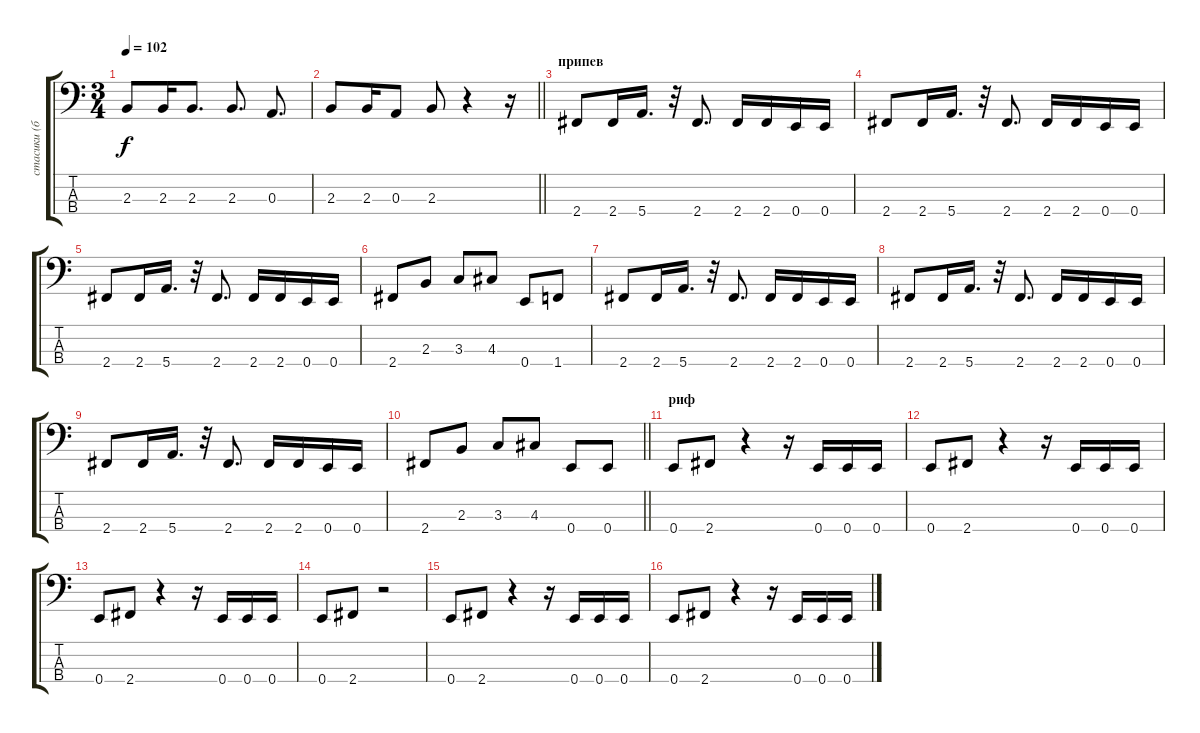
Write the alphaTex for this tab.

\track ("стасики (бас)" "стасики (б") {instrument electricbassfinger}
\staff {score tabs}
\tuning (G2 D2 A1 E1) {hide}
\ts (3 4)
\tempo 102
\clef f4
\ks c
2.3.8{dy f} 2.3.16 2.3.8{d} 2.3.8{d} 0.3.8{d} |
\barLineRight lightlight
2.3.8 2.3.16 0.3.8 2.3.8 r.4 r.16 |
\section ("" "припев")
2.4.8 2.4.16 5.4.16{d} r.32 2.4.8{d} 2.4.16 2.4.16 0.4.16 0.4.16 |
2.4.8 2.4.16 5.4.16{d} r.32 2.4.8{d} 2.4.16 2.4.16 0.4.16 0.4.16 |
2.4.8 2.4.16 5.4.16{d} r.32 2.4.8{d} 2.4.16 2.4.16 0.4.16 0.4.16 |
2.4.8 2.3.8 3.3.8 4.3.8 0.4.8 1.4.8 |
2.4.8 2.4.16 5.4.16{d} r.32 2.4.8{d} 2.4.16 2.4.16 0.4.16 0.4.16 |
2.4.8 2.4.16 5.4.16{d} r.32 2.4.8{d} 2.4.16 2.4.16 0.4.16 0.4.16 |
2.4.8 2.4.16 5.4.16{d} r.32 2.4.8{d} 2.4.16 2.4.16 0.4.16 0.4.16 |
\barLineRight lightlight
2.4.8 2.3.8 3.3.8 4.3.8 0.4.8 0.4.8 |
\section ("" "риф")
0.4.8 2.4.8 r.4 r.16 0.4.16 0.4.16 0.4.16 |
0.4.8 2.4.8 r.4 r.16 0.4.16 0.4.16 0.4.16 |
0.4.8 2.4.8 r.4 r.16 0.4.16 0.4.16 0.4.16 |
0.4.8 2.4.8 r.2 |
0.4.8 2.4.8 r.4 r.16 0.4.16 0.4.16 0.4.16 |
0.4.8 2.4.8 r.4 r.16 0.4.16 0.4.16 0.4.16
